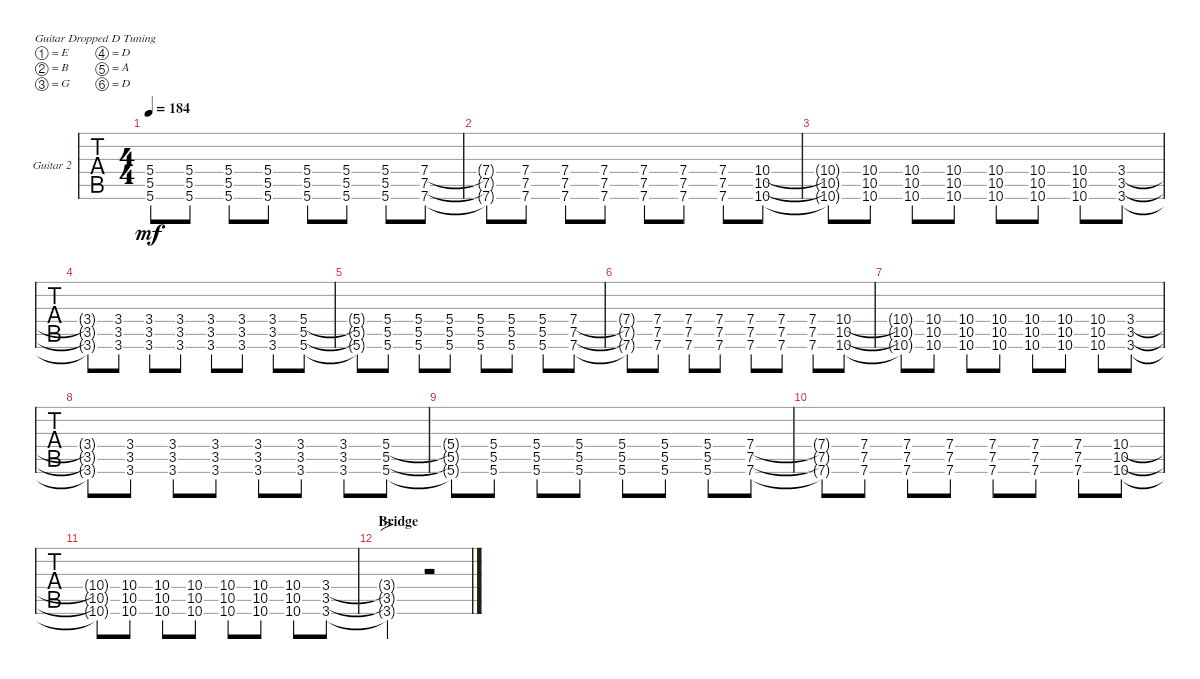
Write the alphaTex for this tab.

\defaultSystemsLayout 4
\bracketExtendMode groupsimilarinstruments
\firstSystemTrackNameOrientation horizontal
\otherSystemsTrackNameOrientation horizontal
\track ("Guitar 2 (Mercedes)" "Guitar 2") {instrument overdrivenguitar}
\staff {tabs}
\tuning (E4 B3 G3 D3 A2 D2)
\ts (4 4)
\tempo 184
\clef g2
\ks c
(5.6{t} 5.5{t} 5.4{t}).8{dy mf} (5.6 5.5 5.4).8 (5.6 5.5 5.4).8 (5.6 5.5 5.4).8 (5.6 5.5 5.4).8 (5.6 5.5 5.4).8 (5.6 5.5 5.4).8 (7.6 7.5 7.4).8 |
(7.6{t} 7.5{t} 7.4{t}).8 (7.6 7.5 7.4).8 (7.6 7.5 7.4).8 (7.6 7.5 7.4).8 (7.6 7.5 7.4).8 (7.6 7.5 7.4).8 (7.6 7.5 7.4).8 (10.4 10.5 10.6).8 |
(10.4{t} 10.5{t} 10.6{t}).8 (10.4 10.5 10.6).8 (10.4 10.5 10.6).8 (10.4 10.5 10.6).8 (10.4 10.5 10.6).8 (10.4 10.5 10.6).8 (10.4 10.5 10.6).8 (3.6 3.5 3.4).8 |
(3.6{t} 3.5{t} 3.4{t}).8 (3.4 3.5 3.6).8 (3.4 3.5 3.6).8 (3.4 3.5 3.6).8 (3.4 3.5 3.6).8 (3.4 3.5 3.6).8 (3.4 3.5 3.6).8 (5.6 5.5 5.4).8 |
(5.6{t} 5.5{t} 5.4{t}).8 (5.6 5.5 5.4).8 (5.6 5.5 5.4).8 (5.6 5.5 5.4).8 (5.6 5.5 5.4).8 (5.6 5.5 5.4).8 (5.6 5.5 5.4).8 (7.6 7.5 7.4).8 |
(7.6{t} 7.5{t} 7.4{t}).8 (7.6 7.5 7.4).8 (7.6 7.5 7.4).8 (7.6 7.5 7.4).8 (7.6 7.5 7.4).8 (7.6 7.5 7.4).8 (7.6 7.5 7.4).8 (10.4 10.5 10.6).8 |
(10.4{t} 10.5{t} 10.6{t}).8 (10.4 10.5 10.6).8 (10.4 10.5 10.6).8 (10.4 10.5 10.6).8 (10.4 10.5 10.6).8 (10.4 10.5 10.6).8 (10.4 10.5 10.6).8 (3.6 3.5 3.4).8 |
(3.6{t} 3.5{t} 3.4{t}).8 (3.4 3.5 3.6).8 (3.4 3.5 3.6).8 (3.4 3.5 3.6).8 (3.4 3.5 3.6).8 (3.4 3.5 3.6).8 (3.4 3.5 3.6).8 (5.6 5.5 5.4).8 |
(5.6{t} 5.5{t} 5.4{t}).8 (5.6 5.5 5.4).8 (5.6 5.5 5.4).8 (5.6 5.5 5.4).8 (5.6 5.5 5.4).8 (5.6 5.5 5.4).8 (5.6 5.5 5.4).8 (7.6 7.5 7.4).8 |
(7.6{t} 7.5{t} 7.4{t}).8 (7.6 7.5 7.4).8 (7.6 7.5 7.4).8 (7.6 7.5 7.4).8 (7.6 7.5 7.4).8 (7.6 7.5 7.4).8 (7.6 7.5 7.4).8 (10.4 10.5 10.6).8 |
(10.4{t} 10.5{t} 10.6{t}).8 (10.4 10.5 10.6).8 (10.4 10.5 10.6).8 (10.4 10.5 10.6).8 (10.4 10.5 10.6).8 (10.4 10.5 10.6).8 (10.4 10.5 10.6).8 (3.6 3.5 3.4).8 |
\section ("" "Bridge")
(3.6{t} 3.5{t} 3.4{t}).2{fo} r.2
